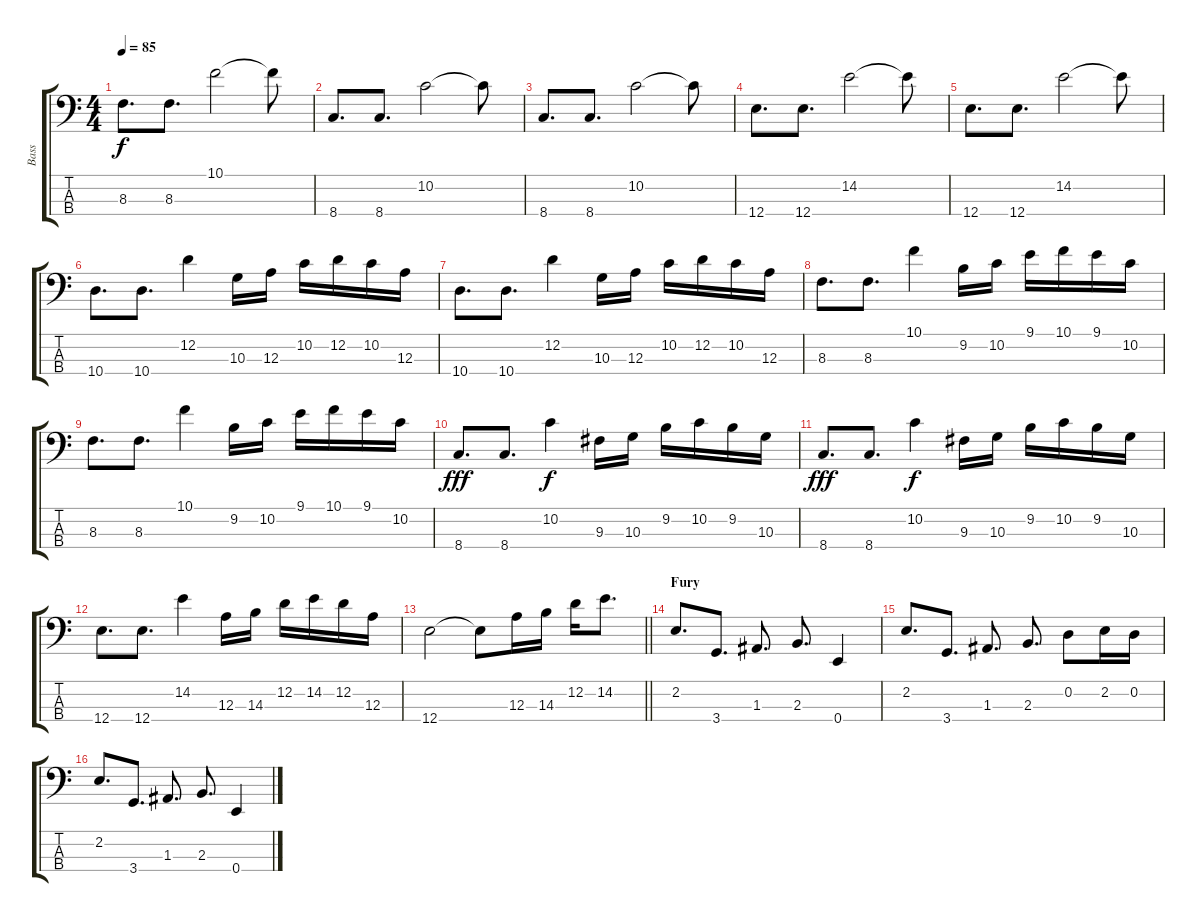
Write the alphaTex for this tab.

\track ("Bass" "Bass") {instrument electricbassfinger}
\staff {score tabs}
\tuning (G2 D2 A1 E1) {hide}
\ts (4 4)
\tempo 85
\clef f4
\ks c
8.3.8{d dy f} 8.3.8{d} 10.1.2 10.1{t}.8 |
8.4.8{d} 8.4.8{d} 10.2.2 10.2{t}.8 |
8.4.8{d} 8.4.8{d} 10.2.2 10.2{t}.8 |
12.4.8{d} 12.4.8{d} 14.2.2 14.2{t}.8 |
12.4.8{d} 12.4.8{d} 14.2.2 14.2{t}.8 |
10.4.8{d} 10.4.8{d} 12.2.4 10.3.16 12.3.16 10.2.16 12.2.16 10.2.16 12.3.16 |
10.4.8{d} 10.4.8{d} 12.2.4 10.3.16 12.3.16 10.2.16 12.2.16 10.2.16 12.3.16 |
8.3.8{d} 8.3.8{d} 10.1.4 9.2.16 10.2.16 9.1.16 10.1.16 9.1.16 10.2.16 |
8.3.8{d} 8.3.8{d} 10.1.4 9.2.16 10.2.16 9.1.16 10.1.16 9.1.16 10.2.16 |
8.4.8{d dy fff} 8.4.8{d} 10.2.4{dy f} 9.3.16 10.3.16 9.2.16 10.2.16 9.2.16 10.3.16 |
8.4.8{d dy fff} 8.4.8{d} 10.2.4{dy f} 9.3.16 10.3.16 9.2.16 10.2.16 9.2.16 10.3.16 |
12.4.8{d} 12.4.8{d} 14.2.4 12.3.16 14.3.16 12.2.16 14.2.16 12.2.16 12.3.16 |
\barLineRight lightlight
12.4.2 12.4{t}.8 12.3.16 14.3.16 12.2.16 14.2.8{d} |
\section ("" "Fury")
2.2.8{d} 3.4.8{d} 1.3.8{d} 2.3.8{d} 0.4.4 |
2.2.8{d} 3.4.8{d} 1.3.8{d} 2.3.8{d} 0.2.8 2.2.16 0.2.16 |
2.2.8{d} 3.4.8{d} 1.3.8{d} 2.3.8{d} 0.4.4
